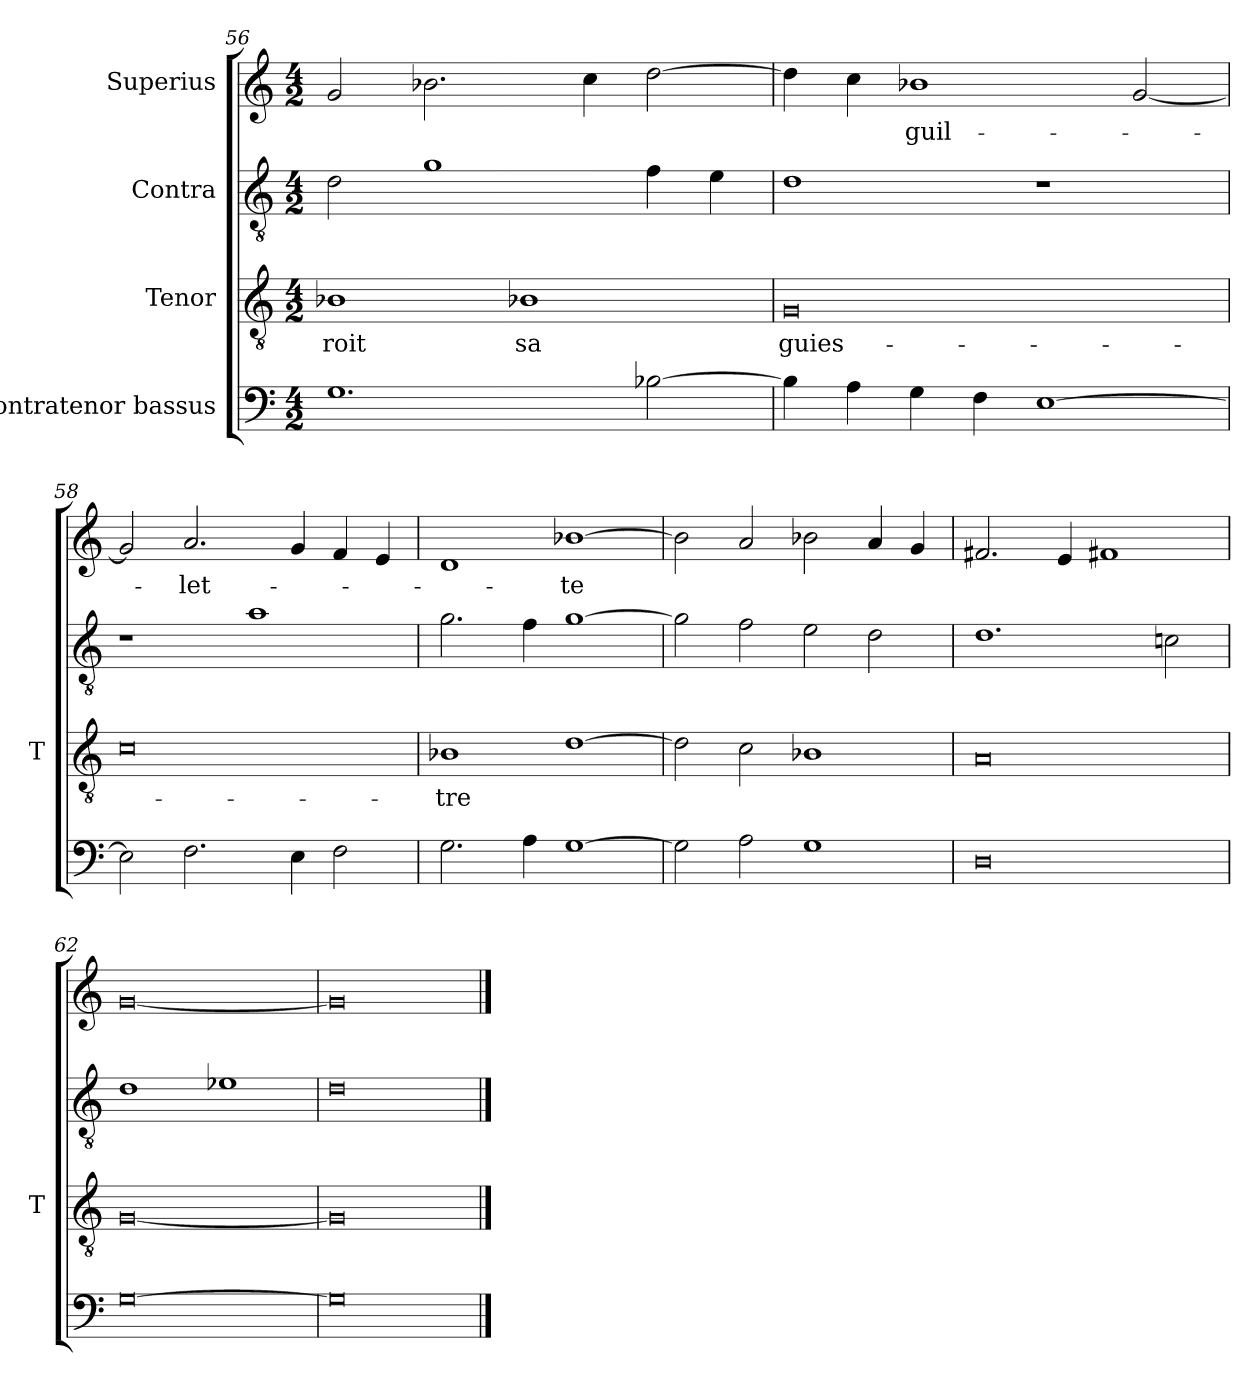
**kern	**kern	**text	**kern	**kern	**text
*part4	*part3	*part3	*part2	*part1	*part1
*staff4	*staff3	*staff3	*staff2	*staff1	*staff1
*I"Contratenor bassus	*I"Tenor	*	*I"Contra	*I"Superius	*
*	*I'T	*	*	*	*
*clefF4	*clefGv2	*	*clefGv2	*clefG2	*
*M4/2	*M4/2	*	*M4/2	*M4/2	*
=56	=56	=56	=56	=56	=56
1.G	1B-X	-roit	2d	2g	.
.	.	.	1g	2.b-X	.
.	1B-X	-sa	.	.	.
.	.	.	.	4cc	.
[2B-X	.	.	4f	[2dd	.
.	.	.	4e	.	.
=57	=57	=57	=57	=57	=57
4B-]	0G	guies-	1d	4dd]	.
4A	.	.	.	4cc	.
4G	.	.	.	1b-X	-guil-
4F	.	.	.	.	.
[1E	.	.	1r	.	.
.	.	.	.	[2g	.
=58	=58	=58	=58	=58	=58
2E]	0c	.	1r	2g]	.
2.F	.	.	.	2.a	-let-
.	.	.	1a	.	.
4E	.	.	.	4g	.
2F	.	.	.	4f	.
.	.	.	.	4e	.
=59	=59	=59	=59	=59	=59
2.G	1B-X	-tre	2.g	1d	.
4A	.	.	4f	.	.
[1G	[1d	.	[1g	[1b-X	-te
=60	=60	=60	=60	=60	=60
2G]	2d]	.	2g]	2b-]	.
2A	2c	.	2f	2a	.
1G	1B-X	.	2e	2b-X	.
.	.	.	2d	4a	.
.	.	.	.	4g	.
=61	=61	=61	=61	=61	=61
0D	0A	.	1.d	2.f#X	.
.	.	.	.	4e	.
.	.	.	.	1f#X	.
.	.	.	2cn	.	.
=62	=62	=62	=62	=62	=62
[0G	[0G	.	1d	[0g	.
.	.	.	1e-X	.	.
=63	=63	=63	=63	=63	=63
0G]	0G]	.	0d	0g]	.
==	==	==	==	==	==
*-	*-	*-	*-	*-	*-
